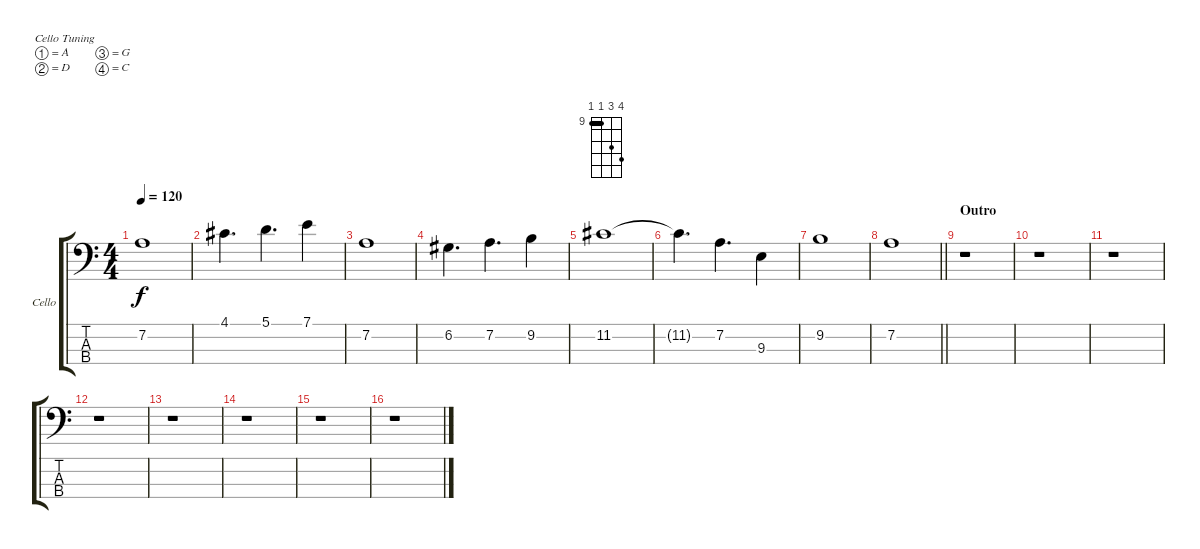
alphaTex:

\bracketExtendMode groupsimilarinstruments
\firstSystemTrackNameOrientation horizontal
\otherSystemsTrackNameOrientation horizontal
\track ("Cello" "Cello") {instrument cello}
\staff {score tabs}
\tuning (A3 D3 G2 C2)
\chord ("" 12 11 9 9) {firstfret 9 barre 9}
\ts (4 4)
\tempo 120
\clef f4
\ks c
7.2.1{dy f} |
4.1.4{d} 5.1.4{d} 7.1.4 |
7.2.1 |
6.2.4{d} 7.2.4{d} 9.2.4 |
11.2.1{ch ""} |
11.2{t}.4{d} 7.2.4{d} 9.3.4 |
9.2.1 |
\barLineRight lightlight
7.2.1 |
\section ("" "Outro")
r.1 |
r.1 |
r.1 |
r.1 |
r.1 |
r.1 |
r.1 |
r.1
